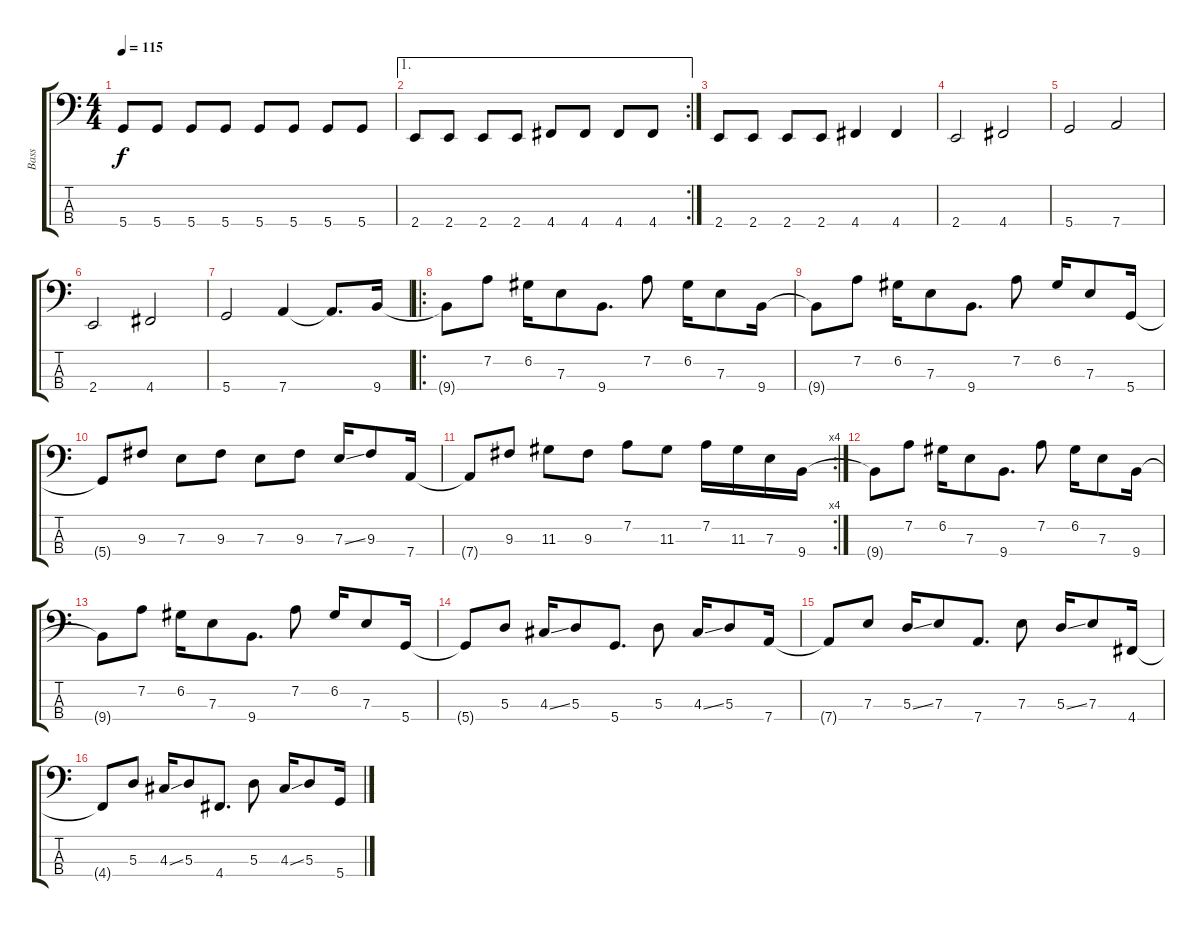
\track ("Bass" "Bass") {instrument electricbasspick}
\staff {score tabs}
\tuning (G2 D2 A1 D1) {hide}
\ts (4 4)
\tempo 115
\clef f4
\ks c
5.4.8{dy f} 5.4.8 5.4.8 5.4.8 5.4.8 5.4.8 5.4.8 5.4.8 |
\ae 1
\rc 2
2.4.8 2.4.8 2.4.8 2.4.8 4.4.8 4.4.8 4.4.8 4.4.8 |
2.4.8 2.4.8 2.4.8 2.4.8 4.4.4 4.4.4 |
2.4.2 4.4.2 |
5.4.2 7.4.2 |
2.4.2 4.4.2 |
5.4.2 7.4.4 7.4{t}.8{d} 9.4.16 |
\ro
9.4{t}.8 7.2.8 6.2.16 7.3.8 9.4.8{d} 7.2.8 6.2.16 7.3.8 9.4.16 |
9.4{t}.8 7.2.8 6.2.16 7.3.8 9.4.8{d} 7.2.8 6.2.16 7.3.8 5.4.16 |
5.4{t}.8 9.3.8 7.3.8 9.3.8 7.3.8 9.3.8 7.3{ss}.16 9.3.8 7.4.16 |
\rc 4
7.4{t}.8 9.3.8 11.3.8 9.3.8 7.2.8 11.3.8 7.2.16 11.3.16 7.3.16 9.4.16 |
9.4{t}.8 7.2.8 6.2.16 7.3.8 9.4.8{d} 7.2.8 6.2.16 7.3.8 9.4.16 |
9.4{t}.8 7.2.8 6.2.16 7.3.8 9.4.8{d} 7.2.8 6.2.16 7.3.8 5.4.16 |
5.4{t}.8 5.3.8 4.3{ss}.16 5.3.8 5.4.8{d} 5.3.8 4.3{ss}.16 5.3.8 7.4.16 |
7.4{t}.8 7.3.8 5.3{ss}.16 7.3.8 7.4.8{d} 7.3.8 5.3{ss}.16 7.3.8 4.4.16 |
4.4{t}.8 5.3.8 4.3{ss}.16 5.3.8 4.4.8{d} 5.3.8 4.3{ss}.16 5.3.8 5.4.16
